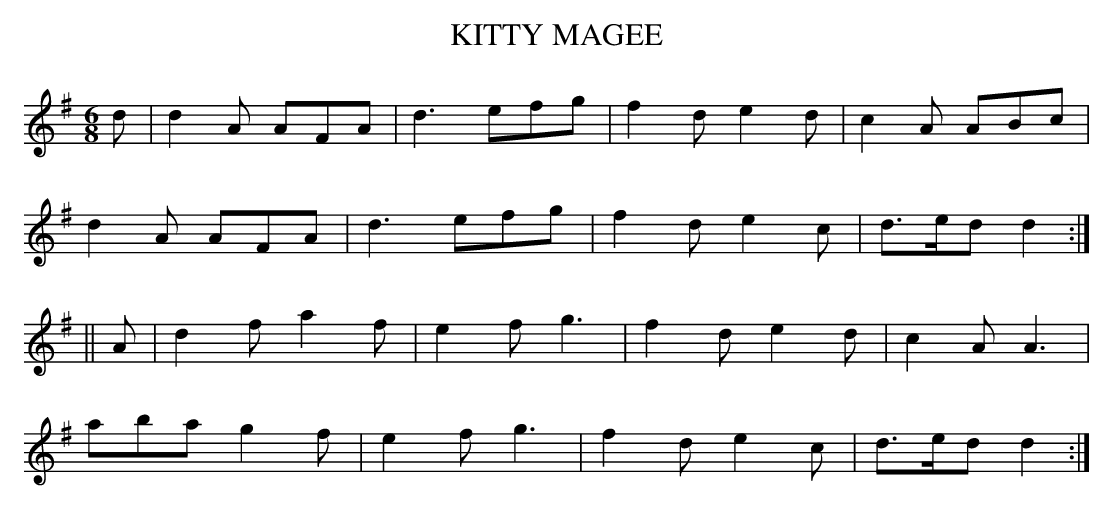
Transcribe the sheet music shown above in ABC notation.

X:1
T: KITTY MAGEE
M: 6/8
L: 1/8
K: Dmix
d|d2 A AFA|d3 efg|f2 d e2 d|c2 A ABc|
d2 A AFA|d3 efg|f2 d e2 c|d>ed d2:|
||A|d2 f a2 f|e2 f g3|f2 d e2 d|c2 A A3|
aba g2 f|e2 f g3|f2 d e2 c|d>ed d2:|
